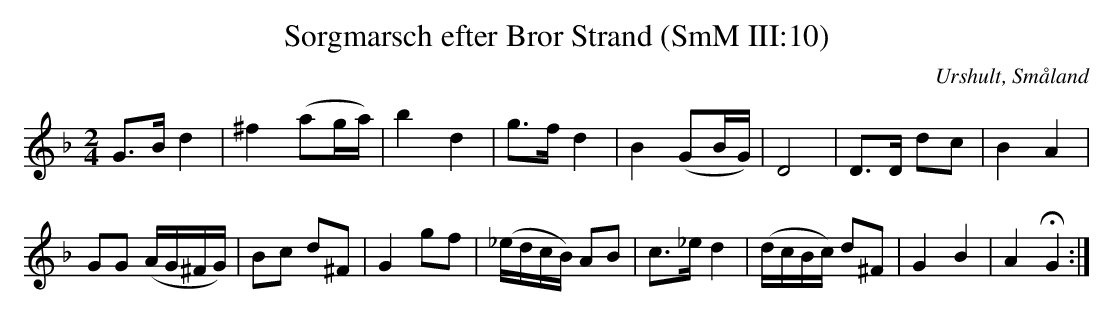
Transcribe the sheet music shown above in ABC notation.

X:1
T:Sorgmarsch efter Bror Strand (SmM III:10)
O:Urshult, Småland
M:2/4
L:1/8
K:Gm
K:Gdor
G>B d2|^f2 (ag/a/)|b2 d2|g>f d2|B2 (GB/G/)|D4|D>D dc|B2 A2|
GG (A/G/^F/G/)|Bc d^F|G2 gf|(_e/d/c/B/) AB|c>_e d2|(d/c/B/c/) d^F|G2 B2|A2 HG2:|
